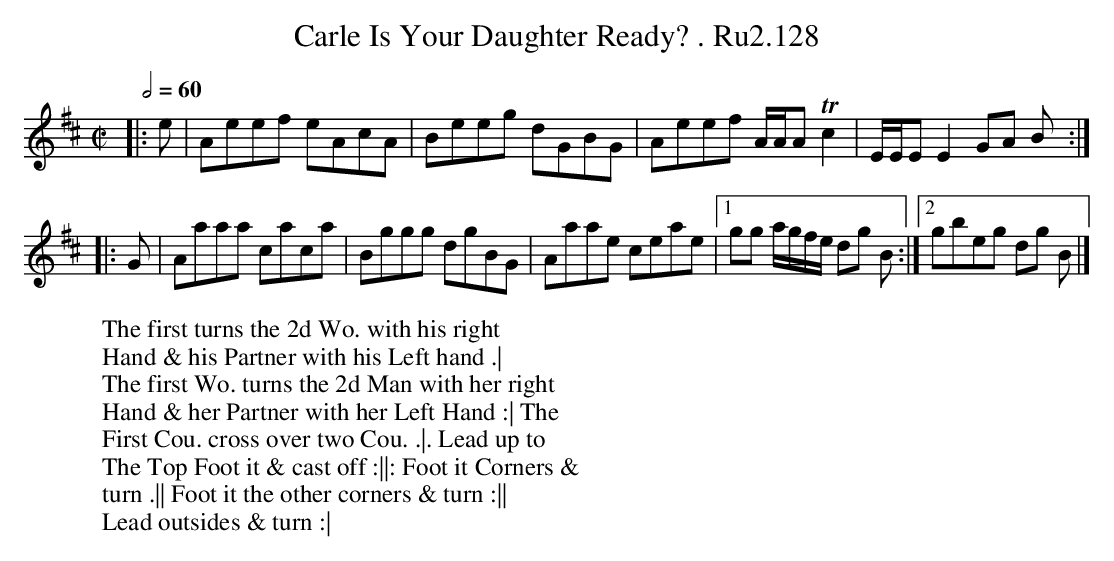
X:1
T:Carle Is Your Daughter Ready? . Ru2.128
M:C|
L:1/8
W:The first turns the 2d Wo. with his right
W:Hand & his Partner with his Left hand .|
W:The first Wo. turns the 2d Man with her right
W:Hand & her Partner with her Left Hand :| The
W:First Cou. cross over two Cou. .|. Lead up to
W:The Top Foot it & cast off :||: Foot it Corners &
W:turn .|| Foot it the other corners & turn :||
W:Lead outsides & turn :|
Q:1/2=60
K:Amix
|:e | Aeef eAcA | Beeg dGBG | Aeef A/A/A Tc2 | E/E/EE2 GA B :|
|: G | Aaaa caca | Bggg dgBG | Aaae ceae |1 gg a/g/f/e/ dg B :|2 gbeg dg B |]
